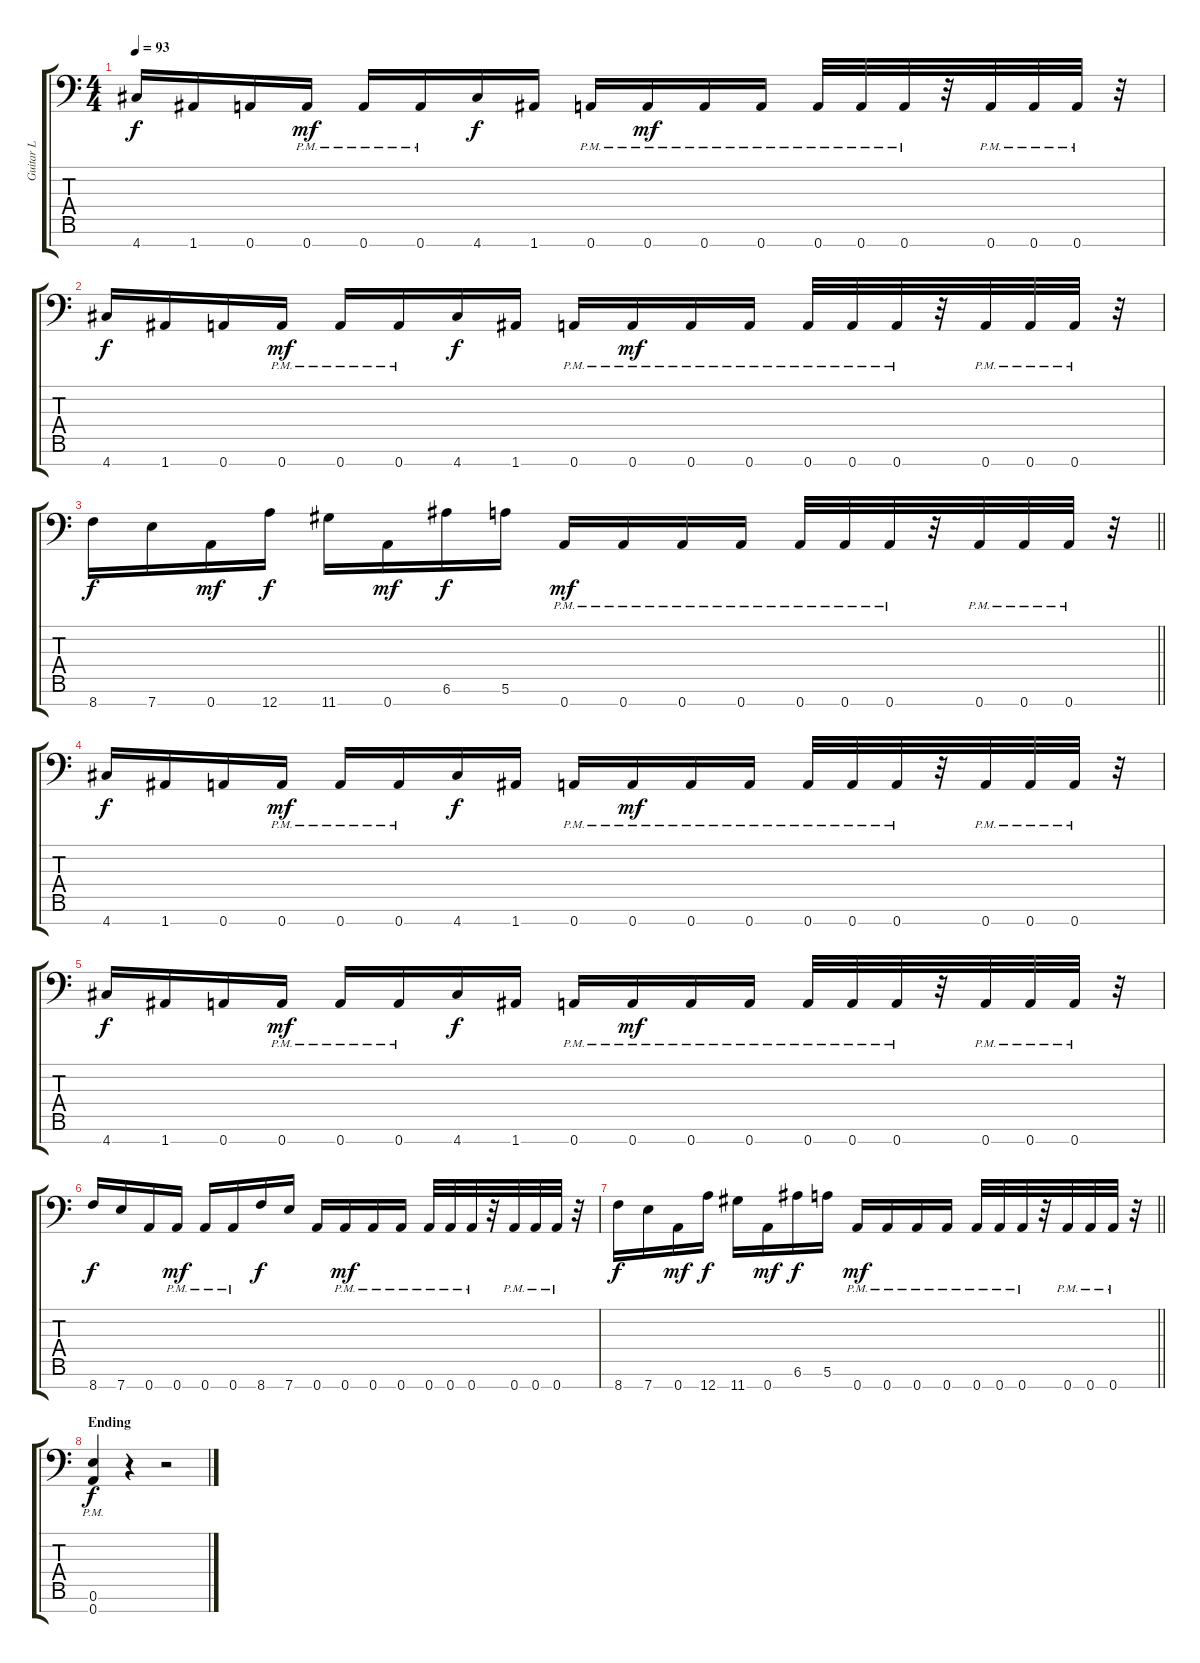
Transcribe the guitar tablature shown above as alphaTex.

\track ("Guitar L" "Guitar L") {instrument distortionguitar}
\staff {score tabs}
\tuning (E4 B3 G3 D3 A2 E2 A1) {hide}
\ts (4 4)
\tempo 93
\clef f4
\ks c
4.7.16{dy f} 1.7.16 0.7.16 0.7{pm}.16{dy mf} 0.7{pm}.16 0.7{pm}.16 4.7.16{dy f} 1.7.16 0.7{pm}.16 0.7{pm}.16{dy mf} 0.7{pm}.16 0.7{pm}.16 0.7{pm}.32 0.7{pm}.32 0.7{pm}.32 r.32 0.7{pm}.32 0.7{pm}.32 0.7{pm}.32 r.32 |
4.7.16{dy f} 1.7.16 0.7.16 0.7{pm}.16{dy mf} 0.7{pm}.16 0.7{pm}.16 4.7.16{dy f} 1.7.16 0.7{pm}.16 0.7{pm}.16{dy mf} 0.7{pm}.16 0.7{pm}.16 0.7{pm}.32 0.7{pm}.32 0.7{pm}.32 r.32 0.7{pm}.32 0.7{pm}.32 0.7{pm}.32 r.32 |
\barLineRight lightlight
8.7.16{dy f} 7.7.16 0.7.16{dy mf} 12.7.16{dy f} 11.7.16 0.7.16{dy mf} 6.6.16{dy f} 5.6.16 0.7{pm}.16{dy mf} 0.7{pm}.16 0.7{pm}.16 0.7{pm}.16 0.7{pm}.32 0.7{pm}.32 0.7{pm}.32 r.32 0.7{pm}.32 0.7{pm}.32 0.7{pm}.32 r.32 |
4.7.16{dy f} 1.7.16 0.7.16 0.7{pm}.16{dy mf} 0.7{pm}.16 0.7{pm}.16 4.7.16{dy f} 1.7.16 0.7{pm}.16 0.7{pm}.16{dy mf} 0.7{pm}.16 0.7{pm}.16 0.7{pm}.32 0.7{pm}.32 0.7{pm}.32 r.32 0.7{pm}.32 0.7{pm}.32 0.7{pm}.32 r.32 |
4.7.16{dy f} 1.7.16 0.7.16 0.7{pm}.16{dy mf} 0.7{pm}.16 0.7{pm}.16 4.7.16{dy f} 1.7.16 0.7{pm}.16 0.7{pm}.16{dy mf} 0.7{pm}.16 0.7{pm}.16 0.7{pm}.32 0.7{pm}.32 0.7{pm}.32 r.32 0.7{pm}.32 0.7{pm}.32 0.7{pm}.32 r.32 |
8.7.16{dy f} 7.7.16 0.7.16 0.7{pm}.16{dy mf} 0.7{pm}.16 0.7{pm}.16 8.7.16{dy f} 7.7.16 0.7.16 0.7{pm}.16{dy mf} 0.7{pm}.16 0.7{pm}.16 0.7{pm}.32 0.7{pm}.32 0.7{pm}.32 r.32 0.7{pm}.32 0.7{pm}.32 0.7{pm}.32 r.32 |
\barLineRight lightlight
8.7.16{dy f} 7.7.16 0.7.16{dy mf} 12.7.16{dy f} 11.7.16 0.7.16{dy mf} 6.6.16{dy f} 5.6.16 0.7{pm}.16{dy mf} 0.7{pm}.16 0.7{pm}.16 0.7{pm}.16 0.7{pm}.32 0.7{pm}.32 0.7{pm}.32 r.32 0.7{pm}.32 0.7{pm}.32 0.7{pm}.32 r.32 |
\section ("" "Ending")
(0.6{pm} 0.7{pm}).4{dy f} r.4 r.2
